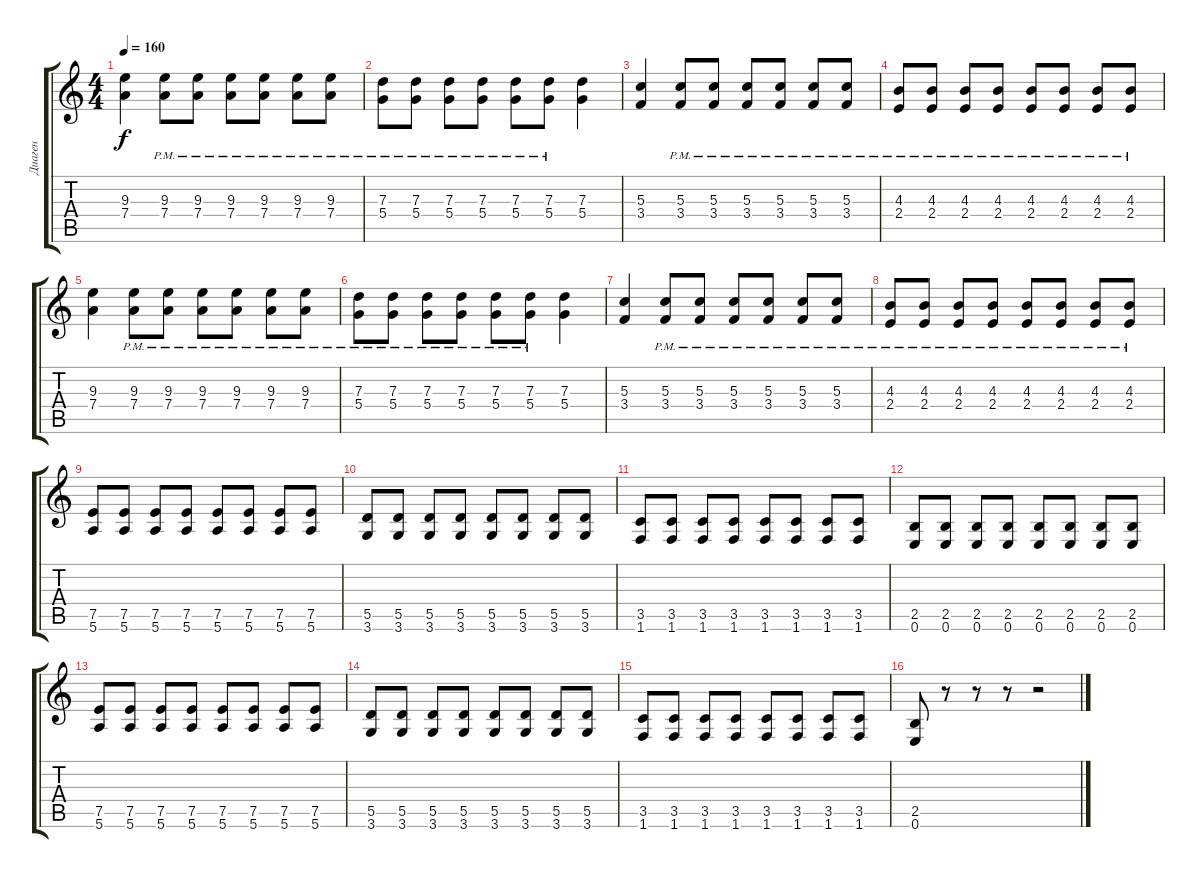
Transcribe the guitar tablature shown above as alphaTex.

\track ("Диаген" "Диаген") {instrument distortionguitar}
\staff {score tabs}
\tuning (E4 B3 G3 D3 A2 E2) {hide}
\ts (4 4)
\tempo 160
\clef g2
\ks c
(9.3 7.4).4{dy f} (9.3{pm} 7.4{pm}).8 (9.3{pm} 7.4{pm}).8 (9.3{pm} 7.4{pm}).8 (9.3{pm} 7.4{pm}).8 (9.3{pm} 7.4{pm}).8 (9.3{pm} 7.4{pm}).8 |
(7.3{pm} 5.4{pm}).8 (7.3{pm} 5.4{pm}).8 (7.3{pm} 5.4{pm}).8 (7.3{pm} 5.4{pm}).8 (7.3{pm} 5.4{pm}).8 (7.3{pm} 5.4{pm}).8 (7.3 5.4).4 |
(5.3 3.4).4 (5.3{pm} 3.4{pm}).8 (5.3{pm} 3.4{pm}).8 (5.3{pm} 3.4{pm}).8 (5.3{pm} 3.4{pm}).8 (5.3{pm} 3.4{pm}).8 (5.3{pm} 3.4{pm}).8 |
(4.3{pm} 2.4{pm}).8 (4.3{pm} 2.4{pm}).8 (4.3{pm} 2.4{pm}).8 (4.3{pm} 2.4{pm}).8 (4.3{pm} 2.4{pm}).8 (4.3{pm} 2.4{pm}).8 (4.3{pm} 2.4{pm}).8 (4.3{pm} 2.4{pm}).8 |
(9.3 7.4).4 (9.3{pm} 7.4{pm}).8 (9.3{pm} 7.4{pm}).8 (9.3{pm} 7.4{pm}).8 (9.3{pm} 7.4{pm}).8 (9.3{pm} 7.4{pm}).8 (9.3{pm} 7.4{pm}).8 |
(7.3{pm} 5.4{pm}).8 (7.3{pm} 5.4{pm}).8 (7.3{pm} 5.4{pm}).8 (7.3{pm} 5.4{pm}).8 (7.3{pm} 5.4{pm}).8 (7.3{pm} 5.4{pm}).8 (7.3 5.4).4 |
(5.3 3.4).4 (5.3{pm} 3.4{pm}).8 (5.3{pm} 3.4{pm}).8 (5.3{pm} 3.4{pm}).8 (5.3{pm} 3.4{pm}).8 (5.3{pm} 3.4{pm}).8 (5.3{pm} 3.4{pm}).8 |
(4.3{pm} 2.4{pm}).8 (4.3{pm} 2.4{pm}).8 (4.3{pm} 2.4{pm}).8 (4.3{pm} 2.4{pm}).8 (4.3{pm} 2.4{pm}).8 (4.3{pm} 2.4{pm}).8 (4.3{pm} 2.4{pm}).8 (4.3{pm} 2.4{pm}).8 |
(7.5 5.6).8 (7.5 5.6).8 (7.5 5.6).8 (7.5 5.6).8 (7.5 5.6).8 (7.5 5.6).8 (7.5 5.6).8 (7.5 5.6).8 |
(5.5 3.6).8 (5.5 3.6).8 (5.5 3.6).8 (5.5 3.6).8 (5.5 3.6).8 (5.5 3.6).8 (5.5 3.6).8 (5.5 3.6).8 |
(3.5 1.6).8 (3.5 1.6).8 (3.5 1.6).8 (3.5 1.6).8 (3.5 1.6).8 (3.5 1.6).8 (3.5 1.6).8 (3.5 1.6).8 |
(2.5 0.6).8 (2.5 0.6).8 (2.5 0.6).8 (2.5 0.6).8 (2.5 0.6).8 (2.5 0.6).8 (2.5 0.6).8 (2.5 0.6).8 |
(7.5 5.6).8 (7.5 5.6).8 (7.5 5.6).8 (7.5 5.6).8 (7.5 5.6).8 (7.5 5.6).8 (7.5 5.6).8 (7.5 5.6).8 |
(5.5 3.6).8 (5.5 3.6).8 (5.5 3.6).8 (5.5 3.6).8 (5.5 3.6).8 (5.5 3.6).8 (5.5 3.6).8 (5.5 3.6).8 |
(3.5 1.6).8 (3.5 1.6).8 (3.5 1.6).8 (3.5 1.6).8 (3.5 1.6).8 (3.5 1.6).8 (3.5 1.6).8 (3.5 1.6).8 |
(2.5 0.6).8 r.8 r.8 r.8 r.2
